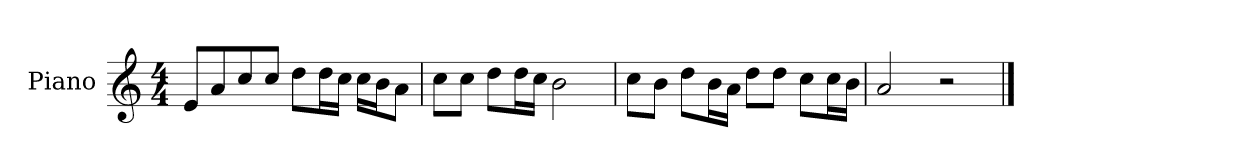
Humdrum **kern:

**kern
*part1
*staff1
*I"Piano
*I'P-no
*clefG2
*k[]
*M4/4
*MM90
=1
8e/L
8a/
8cc/
8cc/J
8dd\L
16dd\L
16cc\JJ
16cc\LL
16b\J
8a\J
=2
8cc\L
8cc\J
8dd\L
16dd\L
16cc\JJ
2b\
=3
8cc\L
8b\J
8dd\L
16b\L
16a\JJ
8dd\L
8dd\J
8cc\L
16cc\L
16b\JJ
=4
2a/
2r
==
*-
